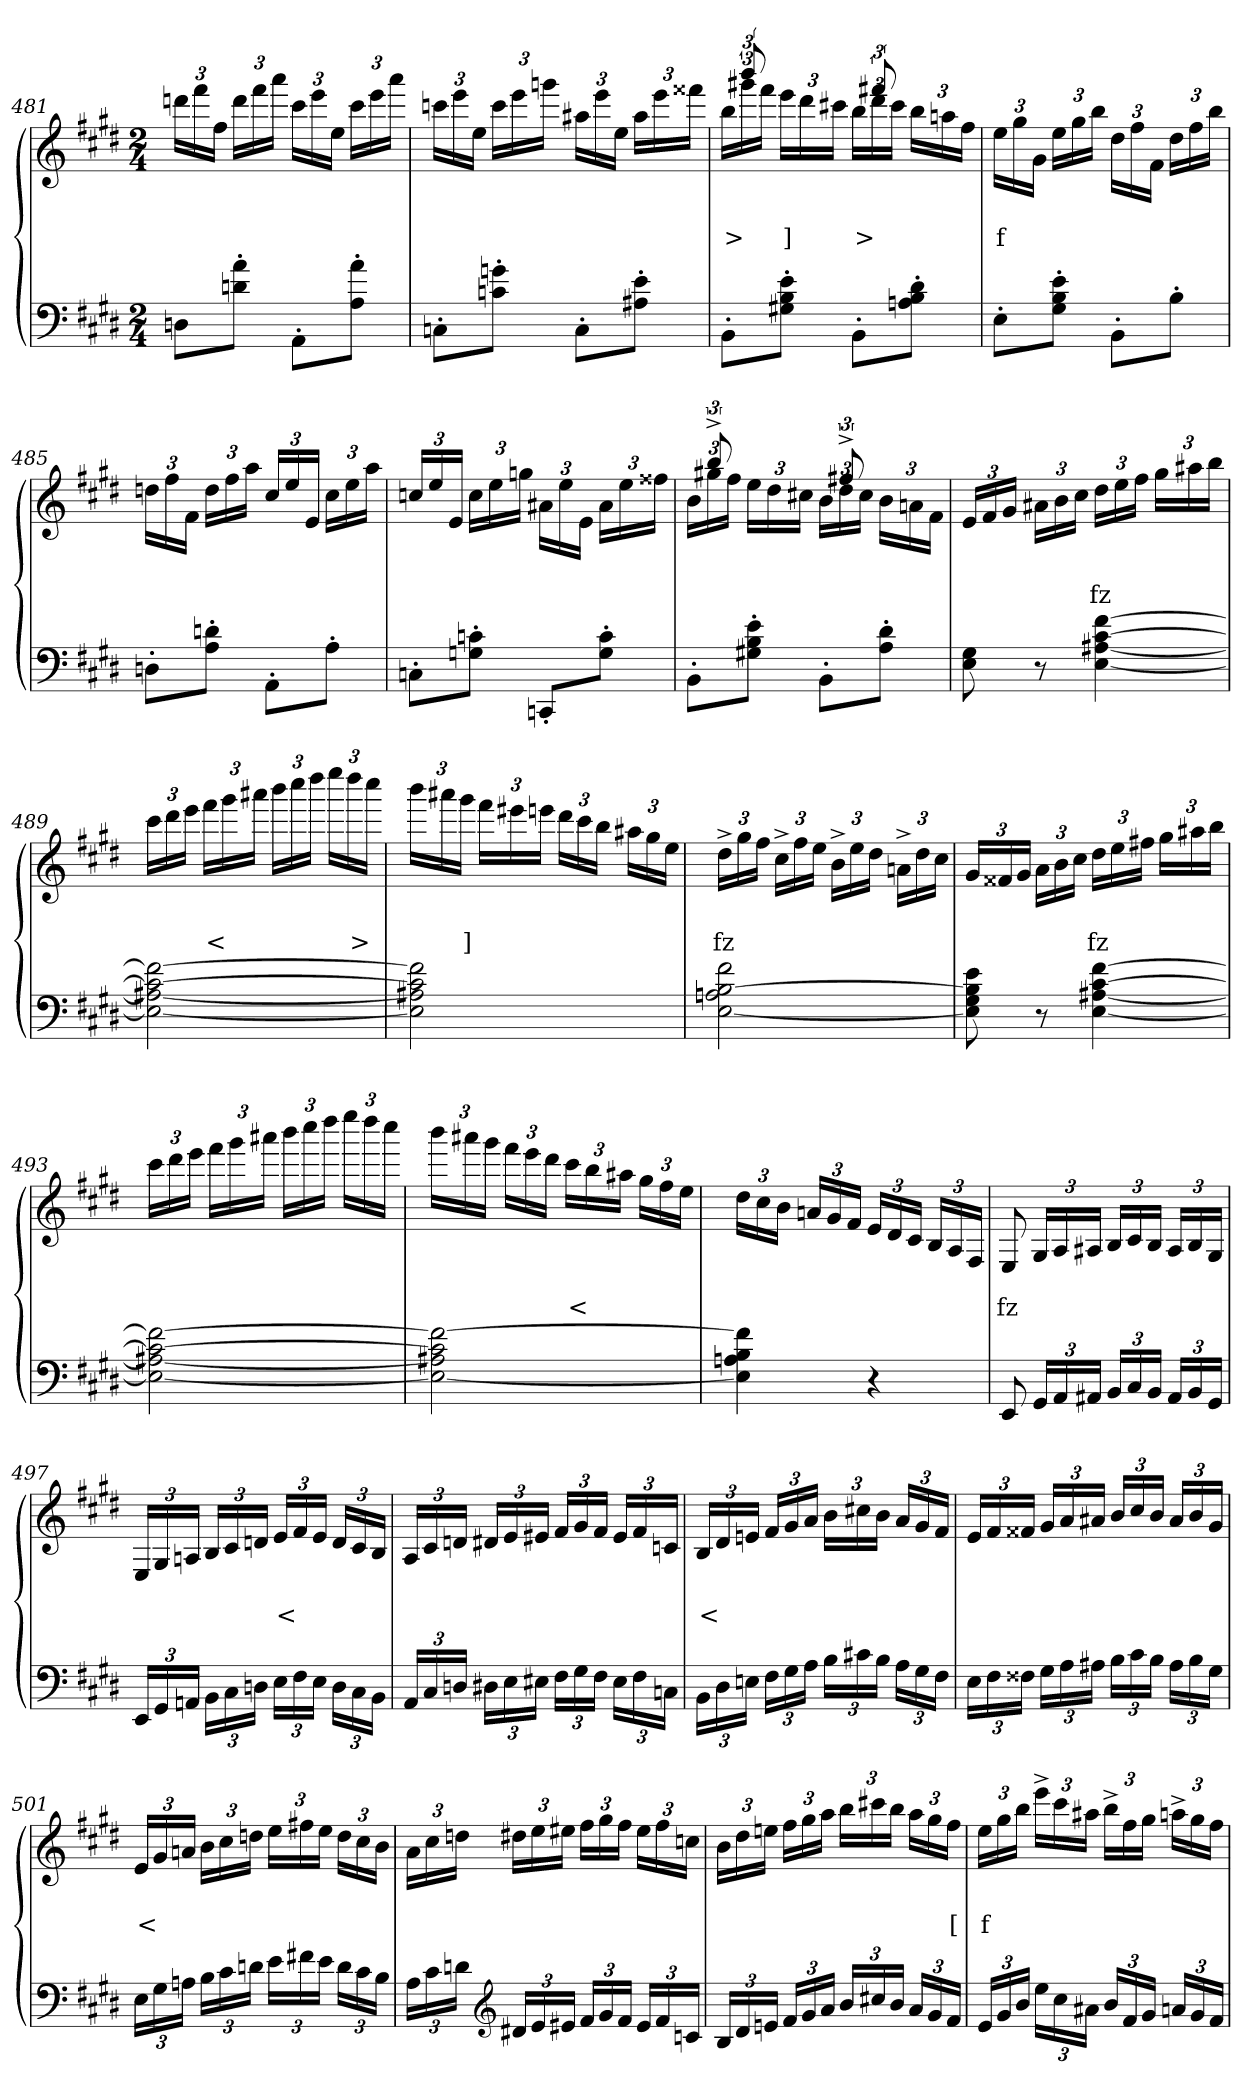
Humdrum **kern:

**kern	**kern	**text	**text
*part2	*part1	*part1	*part1
*staff2	*staff1	*staff1	*staff1
*clefF4	*clefG2	*	*
*k[f#c#g#d#]	*k[f#c#g#d#]	*	*
*M2/4	*M2/4	*	*
=481	=481	=481	=481
8DnL	24dddnLL	.	.
.	24fff#	.	.
.	24ff#JJ	.	.
8a'> 8dn'>J	24dddLL	.	.
.	24fff#	.	.
.	24aaaJJ	.	.
8AA'>L	24ccc#LL	.	.
.	24eee	.	.
.	24eeJJ	.	.
8a'> 8A'>J	24ccc#LL	.	.
.	24eee	.	.
.	24aaaJJ	.	.
=482	=482	=482	=482
8Cn'>L	24cccnLL	.	.
.	24eee	.	.
.	24eeJJ	.	.
8gn'> 8cn'>J	24cccLL	.	.
.	24eee	.	.
.	24gggnJJ	.	.
8C'>L	24aa#X\LL	.	.
.	24eee	.	.
.	24eeJJ	.	.
8e'> 8A#X'>J	24aa#LL	.	.
.	24eee	.	.
.	24fff##XJJ	.	.
=483	=483	=483	=483
*	*^	*	*
8BB'>L	24ryy	24bbLL	.	>
.	12bbb	24ggg#X	.	.
.	.	24fff#JJ	.	.
8e'> 8B'> 8G#X'>J	6ryy	24eeeLL	.	]
.	.	24ddd#	.	.
.	.	24ccc#XJJ	.	.
8BB'>L	.	24bbLL	.	>
.	12fff#X	24ddd#	.	.
.	.	24ccc#JJ	.	.
8d#'> 8B'> 8An'>J	8ryy	24bb\LL	.	.
.	.	24aan	.	.
.	.	24ff#JJ	.	.
*	*v	*v	*	*
=484	=484	=484	=484
8E'>L	24eeLL	.	f
.	24gg#	.	.
.	24g#JJ	.	.
8e'> 8B'> 8G#'>J	24eeLL	.	.
.	24gg#	.	.
.	24bbJJ	.	.
8BB'>L	24dd#LL	.	.
.	24ff#	.	.
.	24f#JJ	.	.
8B'>J	24dd#LL	.	.
.	24ff#	.	.
.	24bbJJ	.	.
=485	=485	=485	=485
8Dn'>L	24ddnLL	.	.
.	24ff#	.	.
.	24f#JJ	.	.
8dn'> 8A'>J	24ddLL	.	.
.	24ff#	.	.
.	24aaJJ	.	.
8AA'>L	24cc#LL	.	.
.	24ee	.	.
.	24eJJ	.	.
8A'>J	24cc#LL	.	.
.	24ee	.	.
.	24aaJJ	.	.
=486	=486	=486	=486
8Cn'>L	24ccnLL	.	.
.	24ee	.	.
.	24eJJ	.	.
8cn'> 8Gn'>J	24ccLL	.	.
.	24ee	.	.
.	24ggnJJ	.	.
8CCn'>/L	24a#X\LL	.	.
.	24ee	.	.
.	24eJJ	.	.
8c'> 8G\'>J	24a#LL	.	.
.	24ee	.	.
.	24ff##XJJ	.	.
=487	=487	=487	=487
*	*^	*	*
8BB'>L	24ryy	24bLL	.	.
.	12bb^>	24gg#X	.	.
.	.	24ff#JJ	.	.
8e'> 8B'> 8G#X'>J	6ryy	24eeLL	.	.
.	.	24dd#	.	.
.	.	24cc#XJJ	.	.
8BB'>L	.	24bLL	.	.
.	12ff#X^>/	24dd#	.	.
.	.	24cc#JJ	.	.
8d#'> 8A'>J	8ryy	24b\LL	.	.
.	.	24an	.	.
.	.	24f#JJ	.	.
*	*v	*v	*	*
=488	=488	=488	=488
8G# 8E	24eLL	.	.
.	24f#	.	.
.	24g#JJ	.	.
8r	24a#XLL	.	.
.	24b	.	.
.	24cc#JJ	.	.
[4f# [4c# [4A#X [4E	24dd#LL	.	fz
.	24ee	.	.
.	24ff#JJ	.	.
.	24gg#LL	.	.
.	24aa#	.	.
.	24bbJJ	.	.
=489	=489	=489	=489
2f#_ 2c#_ 2A#X_ 2E_	24ccc#LL	.	.
.	24ddd#	.	.
.	24eeeJJ	.	.
.	24fff#LL	.	<
.	24ggg#	.	.
.	24aaa#XJJ	.	.
.	24bbbLL	.	.
.	24cccc#	.	.
.	24dddd#JJ	.	.
.	24eeeeLL	.	.
.	24dddd#	.	>
.	24cccc#JJ	.	.
=490	=490	=490	=490
2f#] 2c#] 2A#X] 2E]	24bbbLL	.	.
.	24aaa#X	.	.
.	24ggg#JJ	.	]
.	24fff#LL	.	.
.	24eee#X	.	.
.	24eeenJJ	.	.
.	24ddd#LL	.	.
.	24ccc#	.	.
.	24bbJJ	.	.
.	24aa#LL	.	.
.	24gg#	.	.
.	24eeJJ	.	.
=491	=491	=491	=491
2f# [2B 2An [2E	24dd#^>LL	.	fz
.	24gg#	.	.
.	24ff#JJ	.	.
.	24cc#^>LL	.	.
.	24ff#	.	.
.	24eeJJ	.	.
.	24b^>LL	.	.
.	24ee	.	.
.	24dd#JJ	.	.
.	24an^>LL	.	.
.	24dd#	.	.
.	24cc#JJ	.	.
=492	=492	=492	=492
8e 8B] 8G# 8E]	24g#LL	.	.
.	24f##X	.	.
.	24g#JJ	.	.
8r	24aLL	.	.
.	24b	.	.
.	24cc#JJ	.	.
[4f# [4c# [4A#X [4E	24dd#LL	.	fz
.	24ee	.	.
.	24ff#XJJ	.	.
.	24gg#LL	.	.
.	24aa#X	.	.
.	24bbJJ	.	.
=493	=493	=493	=493
2f#_ 2c#_ 2A#X_ 2E_	24ccc#LL	.	.
.	24ddd#	.	.
.	24eeeJJ	.	.
.	24fff#LL	.	.
.	24ggg#	.	.
.	24aaa#XJJ	.	.
.	24bbbLL	.	.
.	24cccc#	.	.
.	24dddd#JJ	.	.
.	24eeeeLL	.	.
.	24dddd#	.	.
.	24cccc#JJ	.	.
=494	=494	=494	=494
2f#_ 2c#] 2A#X] 2E_	24bbbLL	.	.
.	24aaa#X	.	.
.	24ggg#JJ	.	.
.	24fff#LL	.	.
.	24eee	.	.
.	24ddd#JJ	.	.
.	24ccc#LL	.	<
.	24bb	.	.
.	24aa#JJ	.	.
.	24gg#LL	.	.
.	24ff#	.	.
.	24eeJJ	.	.
=495	=495	=495	=495
4f#] 4B 4An 4E]	24dd#LL	.	.
.	24cc#	.	.
.	24bJJ	.	.
.	24anLL	.	.
.	24g#	.	.
.	24f#JJ	.	.
4r	24eLL	.	.
.	24d#	.	.
.	24c#JJ	.	.
.	24B\LL	.	.
.	24A/	.	.
.	24F#JJ	.	.
=496	=496	=496	=496
8EE	8E	.	fz
24GG#LL	24G#LL	.	.
24AA	24A	.	.
24AA#XJJ	24A#XJJ	.	.
24BBLL	24BLL	.	.
24C#	24c#	.	.
24BBJJ	24BJJ	.	.
24AA#LL	24A#LL	.	.
24BB	24B	.	.
24GG#JJ	24G#JJ	.	.
=497	=497	=497	=497
24EELL	24ELL	.	.
24GG#	24G#	.	.
24AAnJJ	24AnJJ	.	.
24BB\LL	24BLL	.	.
24C#	24c#	.	.
24DnJJ	24dnJJ	.	.
24E\LL	24eLL	.	<
24F#	24f#	.	.
24EJJ	24eJJ	.	.
24D\LL	24dLL	.	.
24C#	24c#	.	.
24BBJJ	24BJJ	.	.
=498	=498	=498	=498
24AALL	24ALL	.	.
24C#	24c#	.	.
24DnJJ	24dnJJ	.	.
24D#XLL	24d#XLL	.	.
24E	24e	.	.
24E#XJJ	24e#XJJ	.	.
24F#LL	24f#LL	.	.
24G#	24g#	.	.
24F#JJ	24f#JJ	.	.
24E#LL	24e#LL	.	.
24F#	24f#	.	.
24CnJJ	24cnJJ	.	.
=499	=499	=499	=499
24BB\LL	24BLL	.	<
24D#	24d#	.	.
24EnJJ	24enJJ	.	.
24F#LL	24f#LL	.	.
24G#	24g#	.	.
24AJJ	24aJJ	.	.
24BLL	24bLL	.	.
24c#X	24cc#X	.	.
24BJJ	24bJJ	.	.
24ALL	24aLL	.	.
24G#	24g#	.	.
24F#JJ	24f#JJ	.	.
=500	=500	=500	=500
24ELL	24eLL	.	.
24F#	24f#	.	.
24F##XJJ	24f##XJJ	.	.
24G#LL	24g#LL	.	.
24A	24a	.	.
24A#XJJ	24a#XJJ	.	.
24BLL	24b/LL	.	.
24c#	24cc#	.	.
24BJJ	24bJJ	.	.
24A#LL	24a#LL	.	.
24B	24b	.	.
24G#JJ	24g#JJ	.	.
=501	=501	=501	=501
24ELL	24eLL	.	<
24G#	24g#	.	.
24AnJJ	24anJJ	.	.
24BLL	24bLL	.	.
24c#	24cc#	.	.
24dnJJ	24ddnJJ	.	.
24eLL	24eeLL	.	.
24f#X	24ff#X	.	.
24eJJ	24eeJJ	.	.
24dLL	24ddLL	.	.
24c#	24cc#	.	.
24BJJ	24bJJ	.	.
=502	=502	=502	=502
24ALL	24aLL	.	.
24c#	24cc#	.	.
24dnJJ	24ddnJJ	.	.
*clefG2	*	*	*
24d#XLL	24dd#XLL	.	.
24e	24ee	.	.
24e#XJJ	24ee#XJJ	.	.
24f#LL	24ff#LL	.	.
24g#	24gg#	.	.
24f#JJ	24ff#JJ	.	.
24e#LL	24ee#LL	.	.
24f#	24ff#	.	.
24cnJJ	24ccnJJ	.	.
=503	=503	=503	=503
24BLL	24bLL	.	.
24d#	24dd#	.	.
24enJJ	24eenJJ	.	.
24f#LL	24ff#LL	.	.
24g#	24gg#	.	.
24aJJ	24aaJJ	.	.
24b/LL	24bbLL	.	.
24cc#X	24ccc#X	.	.
24bJJ	24bbJJ	.	.
24aLL	24aaLL	.	.
24g#	24gg#	.	.
24f#JJ	24ff#JJ	.	[
=504	=504	=504	=504
24eLL	24eeLL	.	f
24g#	24gg#	.	.
24bJJ	24bbJJ	.	.
24eeLL	24eee^>LL	.	.
24cc#	24ccc#	.	.
24a#XJJ	24aa#XJJ	.	.
24bLL	24bb^>LL	.	.
24f#	24ff#	.	.
24g#JJ	24gg#JJ	.	.
24anLL	24aan^>LL	.	.
24g#	24gg#	.	.
24f#JJ	24ff#JJ	.	.
=	=	=	=
*-	*-	*-	*-
